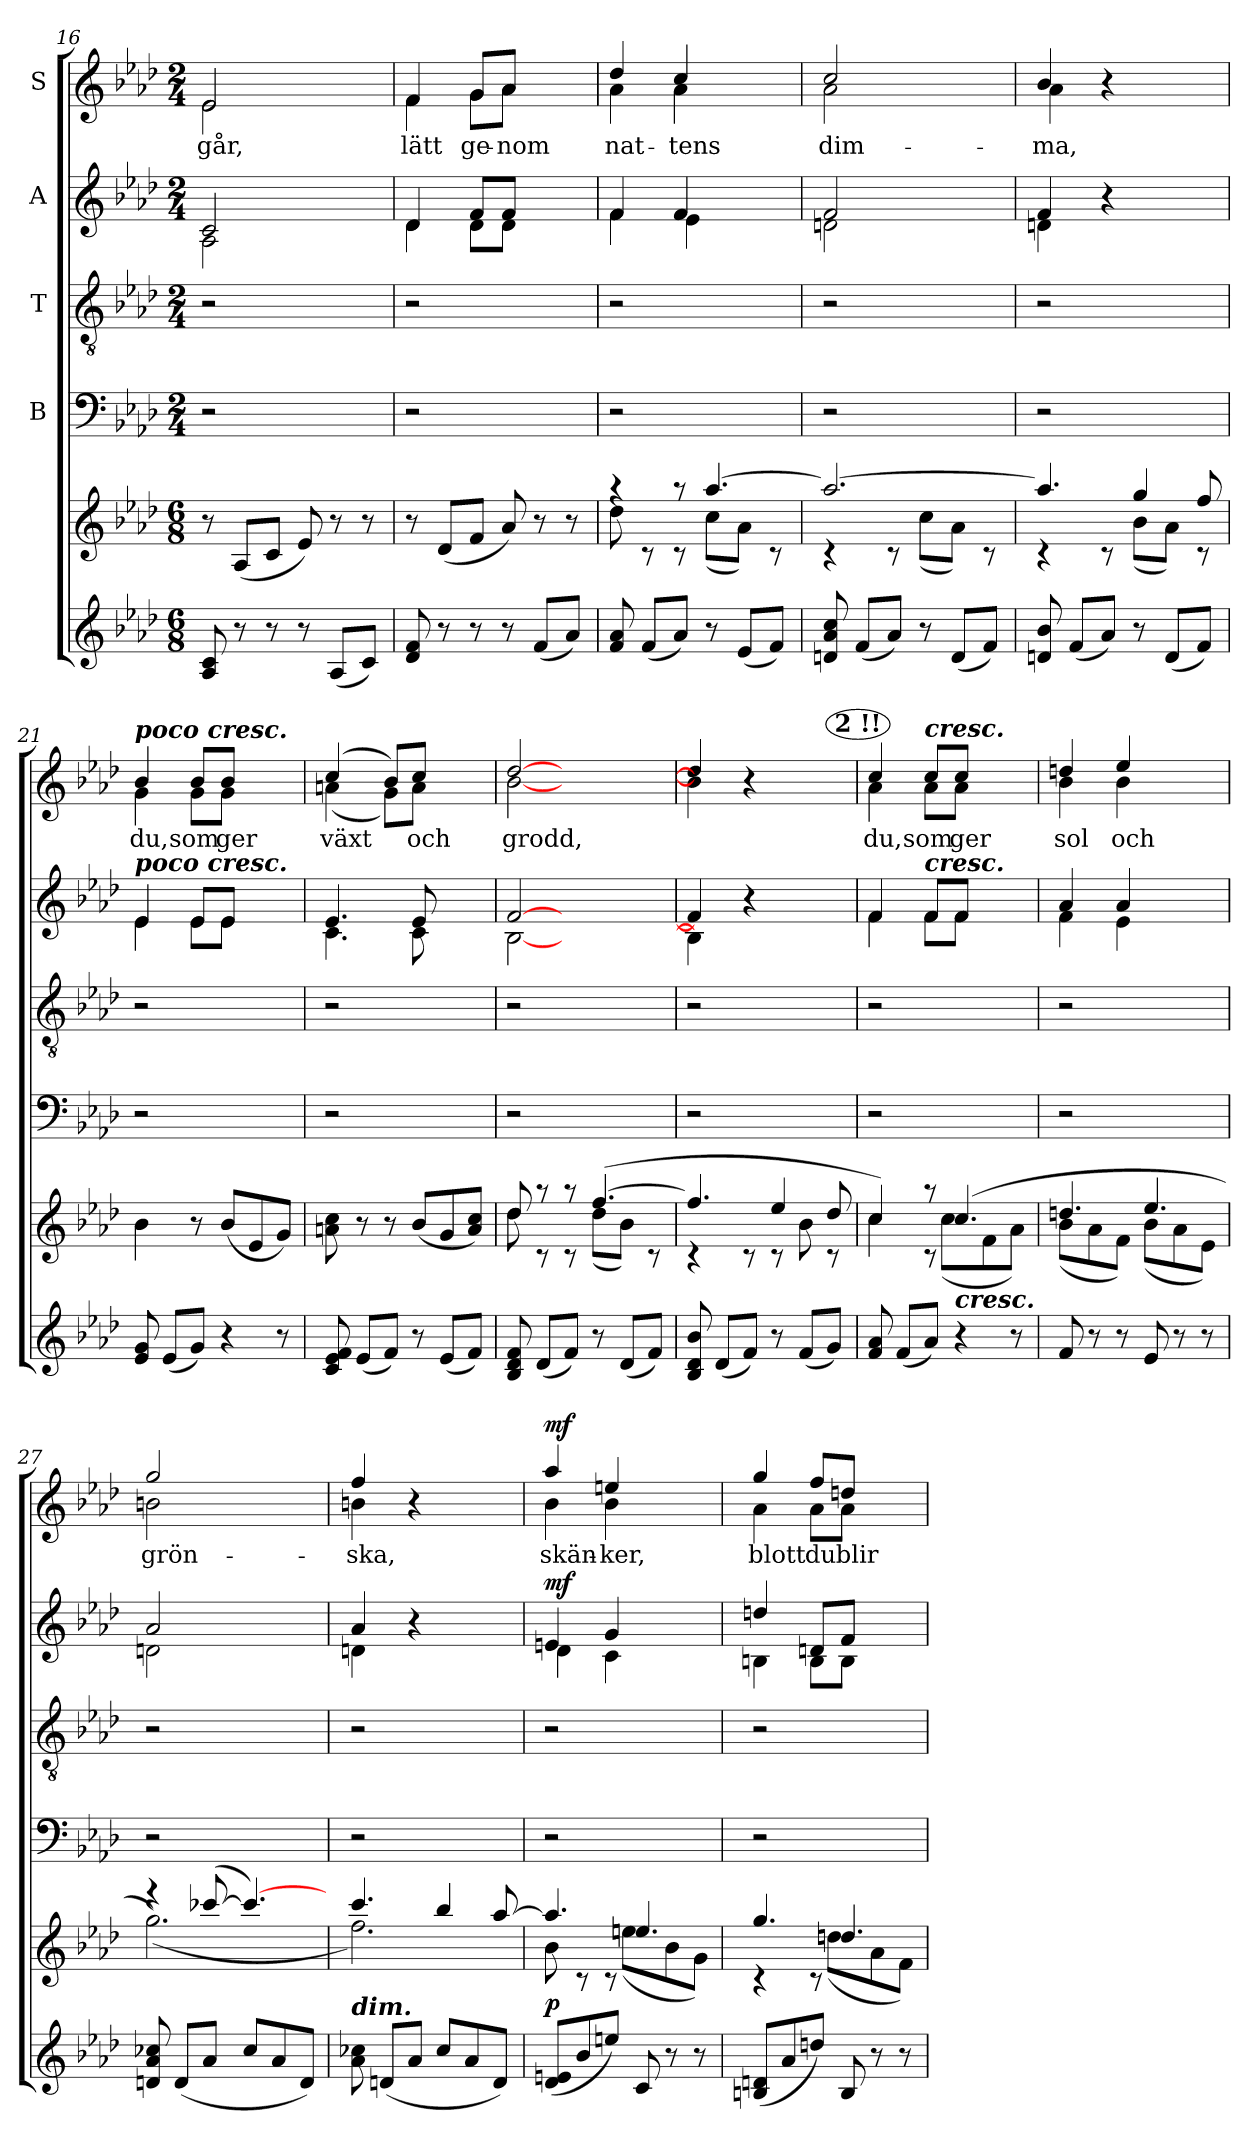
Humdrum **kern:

**kern	**dynam	**kern	**kern	**kern	**kern	**dynam	**kern	**text	**dynam
*part6	*part6	*part5	*part4	*part3	*part2	*part2	*part1	*part1	*part1
*staff6	*staff6	*staff5	*staff4	*staff3	*staff2	*staff2	*staff1	*staff1	*staff1
*	*	*	*I"B	*I"T	*I"A	*	*I"S	*	*
*clefG2	*	*clefG2	*clefF4	*clefGv2	*clefG2	*	*clefG2	*	*
*k[b-e-a-d-]	*	*k[b-e-a-d-]	*k[b-e-a-d-]	*k[b-e-a-d-]	*k[b-e-a-d-]	*	*k[b-e-a-d-]	*	*
*A-:	*	*A-:	*A-:	*A-:	*A-:	*	*A-:	*	*
*M6/8	*	*M6/8	*M2/4	*M2/4	*M2/4	*	*M2/4	*	*
=16	=16	=16	=16	=16	=16	=16	=16	=16	=16
*	*	*	*	*	*^	*	*	*	*
!	!	!	!	!	!	!	!	!	!LO:LY:b	!
*	*	*	*	*	*	*	*	*^	*	*
8A-/ 8c/	.	8r	2r	2r	2c/	2A-\	.	2e-/	2e-\	går,	.
8r	.	(<8A-/L	.	.	.	.	.	.	.	.	.
8r	.	8c/J	.	.	.	.	.	.	.	.	.
8r	.	8e-/)	.	.	.	.	.	.	.	.	.
(<8A-/L	.	8r	4ryy	4ryy	4ryy	4ryy	.	4ryy	4ryy	.	.
8c/J)	.	8r	.	.	.	.	.	.	.	.	.
=17	=17	=17	=17	=17	=17	=17	=17	=17	=17	=17	=17
!	!	!	!	!	!	!	!	!	!	!LO:LY:b	!
8d-/ 8f/	.	8r	2r	2r	4d-/	4d-\	.	4f/	4f\	lätt	.
8r	.	(<8d-/L	.	.	.	.	.	.	.	.	.
!	!	!	!	!	!	!	!	!	!	!LO:LY:b	!
8r	.	8f/J	.	.	8f/L	8d-\L	.	8g/L	8g\L	ge-	.
!	!	!	!	!	!	!	!	!	!	!LO:LY:b	!
8r	.	8a-/)	.	.	8f/J	8d-\J	.	8a-/J	8a-\J	-nom	.
(<8f/L	.	8r	4ryy	4ryy	4ryy	4ryy	.	4ryy	4ryy	.	.
8a-/J)	.	8r	.	.	.	.	.	.	.	.	.
=18	=18	=18	=18	=18	=18	=18	=18	=18	=18	=18	=18
*	*	*^	*	*	*	*	*	*	*	*	*
!	!	!	!	!	!	!	!	!	!	!	!LO:LY:b	!
8f/ 8a-/	.	4raa	8dd-\	2r	2r	4f/	4f\	.	4dd-/	4a-\	nat-	.
(<8f/L	.	.	8rc	.	.	.	.	.	.	.	.	.
!	!	!	!	!	!	!	!	!	!	!	!LO:LY:b	!
8a-/J)	.	8raa	8rc	.	.	4f/	4e-\	.	4cc/	4a-\	-tens	.
8r	.	[>4.aa-/	(<8cc\L	.	.	.	.	.	.	.	.	.
(<8e-/L	.	.	8a-\J)	4ryy	4ryy	4ryy	4ryy	.	4ryy	4ryy	.	.
8f/J)	.	.	8rc	.	.	.	.	.	.	.	.	.
=19	=19	=19	=19	=19	=19	=19	=19	=19	=19	=19	=19	=19
!	!	!	!	!	!	!	!	!	!	!	!LO:LY:b	!
8dn/ 8a-/ 8cc/	.	2.aa-/_	4rc	2r	2r	2f/	2dn\	.	2cc/	2a-\	dim-	.
(<8f/L	.	.	.	.	.	.	.	.	.	.	.	.
8a-/J)	.	.	8rc	.	.	.	.	.	.	.	.	.
8r	.	.	(<8cc\L	.	.	.	.	.	.	.	.	.
(<8d/L	.	.	8a-\J)	4ryy	4ryy	4ryy	4ryy	.	4ryy	4ryy	.	.
8f/J)	.	.	8rc	.	.	.	.	.	.	.	.	.
=20	=20	=20	=20	=20	=20	=20	=20	=20	=20	=20	=20	=20
!	!	!	!	!	!	!	!	!	!	!	!LO:LY:b	!
8dn/ 8b-/	.	4.aa-/]	4rc	2r	2r	4f/	4dn\	.	4b-/	4a-\	-ma,	.
(<8f/L	.	.	.	.	.	.	.	.	.	.	.	.
8a-/J)	.	.	8rc	.	.	4ra	4ryy	.	4ra	4ryy	.	.
8r	.	4gg/	(<8b-\L	.	.	.	.	.	.	.	.	.
(<8d/L	.	.	8a-\J)	4ryy	4ryy	4ryy	4ryy	.	4ryy	4ryy	.	.
8f/J)	.	8ff/	8rc	.	.	.	.	.	.	.	.	.
!!LO:PB:g=z	!!
=21	=21	=21	=21	=21	=21	=21	=21	=21	=21	=21	=21	=21
!	!	!	!	!	!	!	!	!	!LO:TX:a:Bi:t=poco cresc.	!	!	!
!	!	!	!	!	!	!LO:TX:a:Bi:t=poco cresc.	!	!	!	!	!	!
!	!	!	!	!	!	!	!	!	!	!	!LO:LY:b	!
*	*	*v	*v	*	*	*	*	*	*	*	*	*
8e-/ 8g/	.	4b-\	2r	2r	4e-/	4e-\	.	4b-/	4g\	du,	.
(<8e-/L	.	.	.	.	.	.	.	.	.	.	.
!	!	!	!	!	!	!	!	!	!	!LO:LY:b	!
8g/J)	.	8r	.	.	8e-/L	8e-\L	.	8b-/L	8g\L	som	.
!	!	!	!	!	!	!	!	!	!	!LO:LY:b	!
4r	.	(<8b-/L	.	.	8e-/J	8e-\J	.	8b-/J	8g\J	ger	.
.	.	8e-/	4ryy	4ryy	4ryy	4ryy	.	4ryy	4ryy	.	.
8r	.	8g/J)	.	.	.	.	.	.	.	.	.
=22	=22	=22	=22	=22	=22	=22	=22	=22	=22	=22	=22
!	!	!	!	!	!	!	!	!	!	!LO:LY:b	!
8c/ 8e-/ 8f/	.	8an\ 8cc\	2r	2r	4.e-/	4.c\	.	(>4cc/	(<4an\	växt	.
(<8e-/L	.	8r	.	.	.	.	.	.	.	.	.
8f/J)	.	8r	.	.	.	.	.	8b-/L)	8g\L)	.	.
!	!	!	!	!	!	!	!	!	!	!LO:LY:b	!
8r	.	(<8b-/L	.	.	8e-/	8c\	.	8cc/J	8a\J	och	.
(<8e-/L	.	8g/	4ryy	4ryy	4ryy	4ryy	.	4ryy	4ryy	.	.
8f/J)	.	8a/ 8cc/J)	.	.	.	.	.	.	.	.	.
=23	=23	=23	=23	=23	=23	=23	=23	=23	=23	=23	=23
*	*	*^	*	*	*	*	*	*	*	*	*
!	!	!	!	!	!	!	!	!	!	!	!LO:LY:b	!
8B-/ 8d-/ 8f/	.	8dd-/	8dd-\	2r	2r	[>2f/	[<2B-\	.	[>2dd-/	[<2b-\	grodd,	.
(<8d-/L	.	8raa	8rc	.	.	.	.	.	.	.	.	.
8f/J)	.	8raa	8rc	.	.	.	.	.	.	.	.	.
8r	.	(>[>4.ff/	(<8dd-\L	.	.	.	.	.	.	.	.	.
(<8d-/L	.	.	8b-\J)	4ryy	4ryy	4ryy	4ryy	.	4ryy	4ryy	.	.
8f/J)	.	.	8rc	.	.	.	.	.	.	.	.	.
=24	=24	=24	=24	=24	=24	=24	=24	=24	=24	=24	=24	=24
8B-/ 8d-/ 8b-/	.	4.ff/]	4rc	2r	2r	4f/]	4B-\]	.	4dd-/]	4b-\]	.	.
(<8d-/L	.	.	.	.	.	.	.	.	.	.	.	.
8f/J)	.	.	8rc	.	.	4r	4ryy	.	4r	4ryy	.	.
8r	.	4ee-/	8rc	.	.	.	.	.	.	.	.	.
(<8f/L	.	.	8b-\	4ryy	4ryy	4ryy	4ryy	.	4ryy	4ryy	.	.
8g/J)	.	8dd-/	8rc	.	.	.	.	.	.	.	.	.
!!LO:REH:place=s1:a:B:enc=circle:fs=9.9:t=2	!!
=25	=25	=25	=25	=25	=25	=25	=25	=25	=25	=25	=25	=25
!	!	!	!	!	!	!	!	!	!	!	!LO:LY:b	!
8f/ 8a-/	.	4cc/)	4cc\	2r	2r	4f/	4f\	.	4cc/	4a-\	du,	.
(<8f/L	.	.	.	.	.	.	.	.	.	.	.	.
!	!	!	!	!	!	!	!	!	!LO:TX:a:Bi:t=cresc.	!	!	!
!	!	!	!	!	!	!LO:TX:a:Bi:t=cresc.	!	!	!	!	!	!
!	!	!	!	!	!	!	!	!	!	!	!LO:LY:b	!
8a-/J)	.	8raa	8rc	.	.	8f/L	8f\L	.	8cc/L	8a-\L	som	.
!LO:TX:a:Bi:t=cresc.	!	!	!	!	!	!	!	!	!	!	!	!
!	!	!	!	!	!	!	!	!	!	!	!LO:LY:b	!
4r	.	(>4.cc/	(<8cc\L	.	.	8f/J	8f\J	.	8cc/J	8a-\J	ger	.
.	.	.	8f\	4ryy	4ryy	4ryy	4ryy	.	4ryy	4ryy	.	.
8r	.	.	8a-\J)	.	.	.	.	.	.	.	.	.
=26	=26	=26	=26	=26	=26	=26	=26	=26	=26	=26	=26	=26
!	!	!	!	!	!	!	!	!	!	!	!LO:LY:b	!
8f/	.	4.ddn/	(<8b-\L	2r	2r	4a-/	4f\	.	4ddn/	4b-\	sol	.
8r	.	.	8a-\	.	.	.	.	.	.	.	.	.
!	!	!	!	!	!	!	!	!	!	!	!LO:LY:b	!
8r	.	.	8f\J)	.	.	4a-/	4e-\	.	4ee-/	4b-\	och	.
8e-/	.	4.ee-/	(<8b-\L	.	.	.	.	.	.	.	.	.
8r	.	.	8a-\	4ryy	4ryy	4ryy	4ryy	.	4ryy	4ryy	.	.
8r	.	.	8e-\J)	.	.	.	.	.	.	.	.	.
=27	=27	=27	=27	=27	=27	=27	=27	=27	=27	=27	=27	=27
!	!	!	!	!	!	!	!	!	!	!	!LO:LY:b	!
8dn/ 8a-/ 8cc-X/	.	4reee	(<2.gg\)	2r	2r	2a-/	2dn\	.	2gg/	2bn\	grön-	.
(<8d/L	.	.	.	.	.	.	.	.	.	.	.	.
8a-/J	.	(>[>8ccc-X/	.	.	.	.	.	.	.	.	.	.
8cc-/L	.	4.ccc-/_)	.	.	.	.	.	.	.	.	.	.
8a-/	.	.	.	4ryy	4ryy	4ryy	4ryy	.	4ryy	4ryy	.	.
8d/J)	.	.	.	.	.	.	.	.	.	.	.	.
!!LO:LB:g=z	!!
=28	=28	=28	=28	=28	=28	=28	=28	=28	=28	=28	=28	=28
!LO:TX:a:Bi:t=dim.	!	!	!	!	!	!	!	!	!	!	!	!
!	!	!	!	!	!	!	!	!	!	!	!LO:LY:b	!
8a-\ 8cc-X\	.	4.ccc/	2.ff\)	2r	2r	4a-/	4dn\	.	4ff/	4bn\	-ska,	.
(<8dn/L	.	.	.	.	.	.	.	.	.	.	.	.
8a-/J	.	.	.	.	.	4r	4ryy	.	4r	4ryy	.	.
8cc-/L	.	4bb-/	.	.	.	.	.	.	.	.	.	.
8a-/	.	.	.	4ryy	4ryy	4ryy	4ryy	.	4ryy	4ryy	.	.
8d/J)	.	[>8aa-/	.	.	.	.	.	.	.	.	.	.
=29	=29	=29	=29	=29	=29	=29	=29	=29	=29	=29	=29	=29
!	!LO:DY:a	!	!	!	!	!	!	!LO:DY:a	!	!	!LO:LY:b	!LO:DY:a
(<8d-i/ 8en/L	p	4.aa-/]	8b-\	2r	2r	4en/	4d-i\	mf	4aa-/	4b-i\	skän-	mf
8b-/	.	.	8rc	.	.	.	.	.	.	.	.	.
!	!	!	!	!	!	!	!	!	!	!	!LO:LY:b	!
8een/J)	.	.	8rc	.	.	4g/	4c\	.	4een/	4b-\	-ker,	.
8c/	.	4.een/	(<8een\L	.	.	.	.	.	.	.	.	.
8r	.	.	8b-\	4ryy	4ryy	4ryy	4ryy	.	4ryy	4ryy	.	.
8r	.	.	8g\J)	.	.	.	.	.	.	.	.	.
=30	=30	=30	=30	=30	=30	=30	=30	=30	=30	=30	=30	=30
!	!	!	!	!	!	!	!	!	!	!	!LO:LY:b	!
(<8Bn/ 8dn/L	.	4.gg/	4rc	2r	2r	4ddn/	4Bn\	.	4gg/	4a-\	blott	.
8a-/	.	.	.	.	.	.	.	.	.	.	.	.
!	!	!	!	!	!	!	!	!	!	!	!LO:LY:b	!
8ddn/J)	.	.	8rc	.	.	8dn/L	8B\L	.	8ff/L	8a-\L	du	.
!	!	!	!	!	!	!	!	!	!	!	!LO:LY:b	!
8B/	.	4.ddn/	(<8ddn\L	.	.	8f/J	8B\J	.	8ddn/J	8a-\J	blir	.
8r	.	.	8a-\	4ryy	4ryy	4ryy	4ryy	.	4ryy	4ryy	.	.
8r	.	.	8f\J)	.	.	.	.	.	.	.	.	.
*	*	*	*	*	*	*v	*v	*	*	*	*	*
*	*	*v	*v	*	*	*	*	*v	*v	*	*
=	=	=	=	=	=	=	=	=	=
*-	*-	*-	*-	*-	*-	*-	*-	*-	*-
